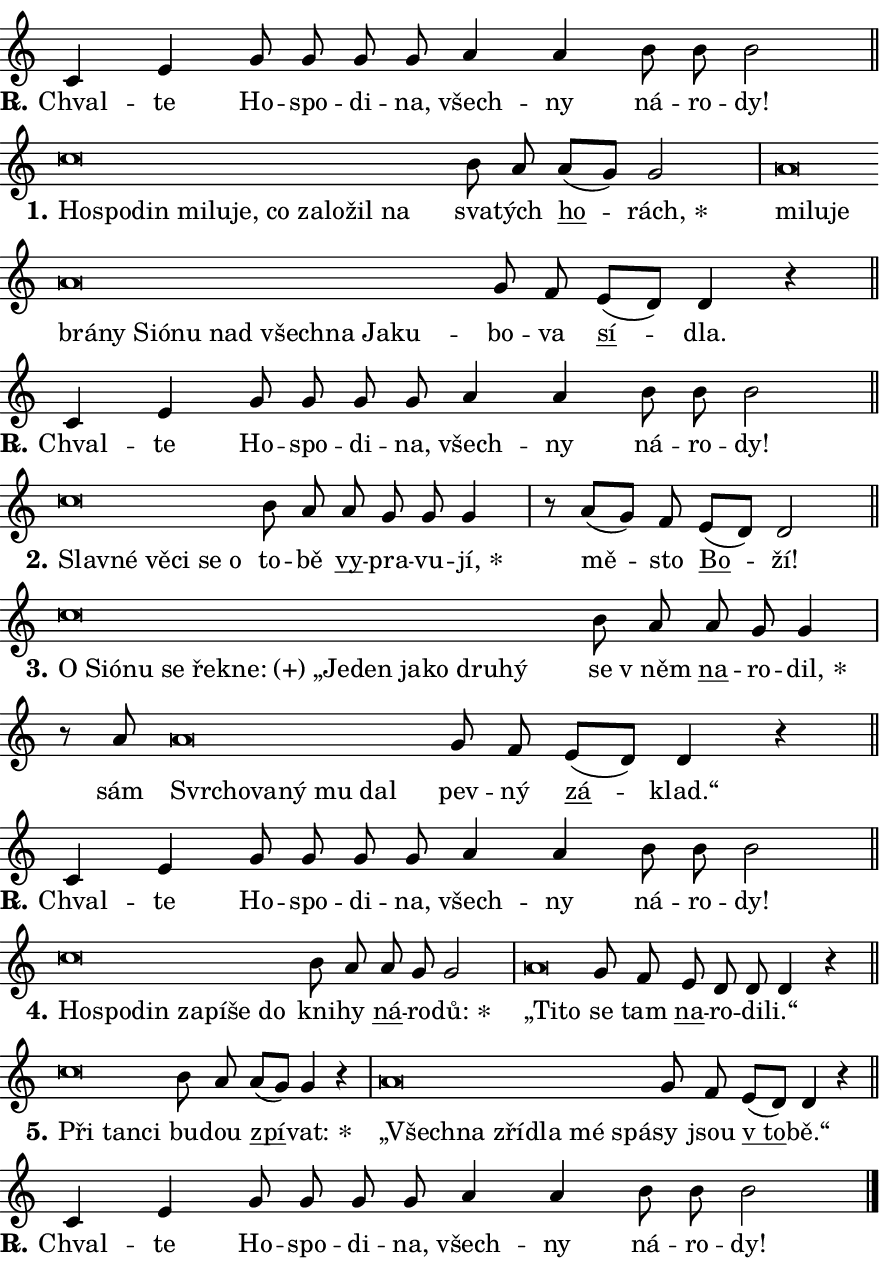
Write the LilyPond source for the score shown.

\version "2.24.0"
\header { tagline = "" }
\paper {
  indent = 0\cm
  top-margin = 0\cm
  right-margin = 0.13\cm % to fit lyric hyphens
  bottom-margin = 0\cm
  left-margin = 0\cm
  paper-width = 15\cm
  page-breaking = #ly:one-page-breaking
  system-system-spacing.basic-distance = #11
  score-system-spacing.basic-distance = #11
  ragged-last = ##f
}


%% Author: Thomas Morley
%% https://lists.gnu.org/archive/html/lilypond-user/2020-05/msg00002.html
#(define (line-position grob)
"Returns position of @var[grob} in current system:
   @code{'start}, if at first time-step
   @code{'end}, if at last time-step
   @code{'middle} otherwise
"
  (let* ((col (ly:item-get-column grob))
         (ln (ly:grob-object col 'left-neighbor))
         (rn (ly:grob-object col 'right-neighbor))
         (col-to-check-left (if (ly:grob? ln) ln col))
         (col-to-check-right (if (ly:grob? rn) rn col))
         (break-dir-left
           (and
             (ly:grob-property col-to-check-left 'non-musical #f)
             (ly:item-break-dir col-to-check-left)))
         (break-dir-right
           (and
             (ly:grob-property col-to-check-right 'non-musical #f)
             (ly:item-break-dir col-to-check-right))))
        (cond ((eqv? 1 break-dir-left) 'start)
              ((eqv? -1 break-dir-right) 'end)
              (else 'middle))))

#(define (tranparent-at-line-position vctor)
  (lambda (grob)
  "Relying on @code{line-position} select the relevant enry from @var{vctor}.
Used to determine transparency,"
    (case (line-position grob)
      ((end) (not (vector-ref vctor 0)))
      ((middle) (not (vector-ref vctor 1)))
      ((start) (not (vector-ref vctor 2))))))

noteHeadBreakVisibility =
#(define-music-function (break-visibility)(vector?)
"Makes @code{NoteHead}s transparent relying on @var{break-visibility}"
#{
  \override NoteHead.transparent =
    #(tranparent-at-line-position break-visibility)
#})

#(define delete-ledgers-for-transparent-note-heads
  (lambda (grob)
    "Reads whether a @code{NoteHead} is transparent.
If so this @code{NoteHead} is removed from @code{'note-heads} from
@var{grob}, which is supposed to be @code{LedgerLineSpanner}.
As a result ledgers are not printed for this @code{NoteHead}"
    (let* ((nhds-array (ly:grob-object grob 'note-heads))
           (nhds-list
             (if (ly:grob-array? nhds-array)
                 (ly:grob-array->list nhds-array)
                 '()))
           ;; Relies on the transparent-property being done before
           ;; Staff.LedgerLineSpanner.after-line-breaking is executed.
           ;; This is fragile ...
           (to-keep
             (remove
               (lambda (nhd)
                 (ly:grob-property nhd 'transparent #f))
               nhds-list)))
      ;; TODO find a better method to iterate over grob-arrays, similiar
      ;; to filter/remove etc for lists
      ;; For now rebuilt from scratch
      (set! (ly:grob-object grob 'note-heads)  '())
      (for-each
        (lambda (nhd)
          (ly:pointer-group-interface::add-grob grob 'note-heads nhd))
        to-keep))))

squashNotes = {
  \override NoteHead.X-extent = #'(-0.2 . 0.2)
  \override NoteHead.Y-extent = #'(-0.75 . 0)
  \override NoteHead.stencil =
    #(lambda (grob)
       (let ((pos (ly:grob-property grob 'staff-position)))
         (begin
           (if (< pos -7) (display "ERROR: Lower brevis then expected\n") (display ""))
           (if (<= pos -6) ly:text-interface::print ly:note-head::print))))
}
unSquashNotes = {
  \revert NoteHead.X-extent
  \revert NoteHead.Y-extent
  \revert NoteHead.stencil
}

hideNotes = \noteHeadBreakVisibility #begin-of-line-visible
unHideNotes = \noteHeadBreakVisibility #all-visible

% work-around for resetting accidentals
% https://lilypond.org/doc/v2.23/Documentation/notation/displaying-rhythms#unmetered-music
cadenzaMeasure = {
  \cadenzaOff
  \partial 1024 s1024
  \cadenzaOn
}

#(define-markup-command (accent layout props text) (markup?)
  "Underline accented syllable"
  (interpret-markup layout props
    #{\markup \override #'(offset . 4.3) \underline { #text }#}))

responsum = \markup \concat {
  "R" \hspace #-1.05 \path #0.1 #'((moveto 0 0.07) (lineto 0.9 0.8)) \hspace #0.05 "."
}

spaceSize = #0.6828661417322834 % exact space size for TeX Gyre Schola

\layout {
  \context {
    \Staff
    \remove "Time_signature_engraver"
    \override LedgerLineSpanner.after-line-breaking = #delete-ledgers-for-transparent-note-heads
  }
  \context {
    \Lyrics {
      \override LyricSpace.minimum-distance = \spaceSize
      \override LyricText.font-name = #"TeX Gyre Schola"
      \override LyricText.font-size = 1
      \override StanzaNumber.font-name = #"TeX Gyre Schola Bold"
      \override StanzaNumber.font-size = 1
    }
  }
  \context {
    \Score 
    \override NoteHead.text =
      #(lambda (grob) 
        (let ((pos (ly:grob-property grob 'staff-position)))
          #{\markup {
            \combine
              \halign #-0.55 \raise #(if (= pos -6) 0 0.5) \override #'(thickness . 2) \draw-line #'(3.2 . 0)
              \musicglyph "noteheads.sM1"
          }#}))
  }
}

% magnetic-lyrics.ily
%
%   written by
%     Jean Abou Samra <jean@abou-samra.fr>
%     Werner Lemberg <wl@gnu.org>
%
%   adapted by
%     Jiri Hon <jiri.hon@gmail.com>
%
% Version 2022-Apr-15

% https://www.mail-archive.com/lilypond-user@gnu.org/msg149350.html

#(define (Left_hyphen_pointer_engraver context)
   "Collect syllable-hyphen-syllable occurrences in lyrics and store
them in properties.  This engraver only looks to the left.  For
example, if the lyrics input is @code{foo -- bar}, it does the
following.

@itemize @bullet
@item
Set the @code{text} property of the @code{LyricHyphen} grob between
@q{foo} and @q{bar} to @code{foo}.

@item
Set the @code{left-hyphen} property of the @code{LyricText} grob with
text @q{foo} to the @code{LyricHyphen} grob between @q{foo} and
@q{bar}.
@end itemize

Use this auxiliary engraver in combination with the
@code{lyric-@/text::@/apply-@/magnetic-@/offset!} hook."
   (let ((hyphen #f)
         (text #f))
     (make-engraver
      (acknowledgers
       ((lyric-syllable-interface engraver grob source-engraver)
        (set! text grob)))
      (end-acknowledgers
       ((lyric-hyphen-interface engraver grob source-engraver)
        ;(when (not (grob::has-interface grob 'lyric-space-interface))
          (set! hyphen grob)));)
      ((stop-translation-timestep engraver)
       (when (and text hyphen)
         (ly:grob-set-object! text 'left-hyphen hyphen))
       (set! text #f)
       (set! hyphen #f)))))

#(define (lyric-text::apply-magnetic-offset! grob)
   "If the space between two syllables is less than the value in
property @code{LyricText@/.details@/.squash-threshold}, move the right
syllable to the left so that it gets concatenated with the left
syllable.

Use this function as a hook for
@code{LyricText@/.after-@/line-@/breaking} if the
@code{Left_@/hyphen_@/pointer_@/engraver} is active."
   (let ((hyphen (ly:grob-object grob 'left-hyphen #f)))
     (when hyphen
       (let ((left-text (ly:spanner-bound hyphen LEFT)))
         (when (grob::has-interface left-text 'lyric-syllable-interface)
           (let* ((common (ly:grob-common-refpoint grob left-text X))
                  (this-x-ext (ly:grob-extent grob common X))
                  (left-x-ext
                   (begin
                     ;; Trigger magnetism for left-text.
                     (ly:grob-property left-text 'after-line-breaking)
                     (ly:grob-extent left-text common X)))
                  ;; `delta` is the gap width between two syllables.
                  (delta (- (interval-start this-x-ext)
                            (interval-end left-x-ext)))
                  (details (ly:grob-property grob 'details))
                  (threshold (assoc-get 'squash-threshold details 0.2)))
             (when (< delta threshold)
               (let* (;; We have to manipulate the input text so that
                      ;; ligatures crossing syllable boundaries are not
                      ;; disabled.  For languages based on the Latin
                      ;; script this is essentially a beautification.
                      ;; However, for non-Western scripts it can be a
                      ;; necessity.
                      (lt (ly:grob-property left-text 'text))
                      (rt (ly:grob-property grob 'text))
                      (is-space (grob::has-interface hyphen 'lyric-space-interface))
                      (space (if is-space " " ""))
                      (extra-delta (if is-space spaceSize 0))
                      ;; Append new syllable.
                      (ltrt-space (if (and (string? lt) (string? rt))
                                (string-append lt space rt)
                                (make-concat-markup (list lt space rt))))
                      ;; Right-align `ltrt` to the right side.
                      (ltrt-space-markup (grob-interpret-markup
                               grob
                               (make-translate-markup
                                (cons (interval-length this-x-ext) 0)
                                (make-right-align-markup ltrt-space)))))
                 (begin
                   ;; Don't print `left-text`.
                   (ly:grob-set-property! left-text 'stencil #f)
                   ;; Set text and stencil (which holds all collected
                   ;; syllables so far) and shift it to the left.
                   (ly:grob-set-property! grob 'text ltrt-space)
                   (ly:grob-set-property! grob 'stencil ltrt-space-markup)
                   (ly:grob-translate-axis! grob (- (- delta extra-delta)) X))))))))))


#(define (lyric-hyphen::displace-bounds-first grob)
   ;; Make very sure this callback isn't triggered too early.
   (let ((left (ly:spanner-bound grob LEFT))
         (right (ly:spanner-bound grob RIGHT)))
     (ly:grob-property left 'after-line-breaking)
     (ly:grob-property right 'after-line-breaking)
     (ly:lyric-hyphen::print grob)))

squashThreshold = #0.4

\layout {
  \context {
    \Lyrics
    \consists #Left_hyphen_pointer_engraver
    \override LyricText.after-line-breaking =
      #lyric-text::apply-magnetic-offset!
    \override LyricHyphen.stencil = #lyric-hyphen::displace-bounds-first
    \override LyricText.details.squash-threshold = \squashThreshold
    \override LyricHyphen.minimum-distance = 0
    \override LyricHyphen.minimum-length = \squashThreshold
  }
}

squashText = \override LyricText.details.squash-threshold = 9999
unSquashText = \override LyricText.details.squash-threshold = \squashThreshold

leftText = \override LyricText.self-alignment-X = #LEFT
unLeftText = \revert LyricText.self-alignment-X

starOffset = #(lambda (grob) 
                (let ((x_offset (ly:self-alignment-interface::aligned-on-x-parent grob)))
                  (if (= x_offset 0) 0 (+ x_offset 1.2))))

star = #(define-music-function (syllable)(string?)
"Append star separator at the end of a syllable"
#{
  \once \override LyricText.X-offset = #starOffset
  \lyricmode { \markup {
    #syllable
    \override #'((font-name . "TeX Gyre Schola Bold")) \hspace #0.2 \lower #0.65 \larger "*"
  } }
#})

starAccent = #(define-music-function (syllable)(string?)
"Append star separator at the end of a syllable and make accent"
#{
  \once \override LyricText.X-offset = #starOffset
  \lyricmode { \markup {
    \accent #syllable
    \override #'((font-name . "TeX Gyre Schola Bold")) \hspace #0.2 \lower #0.65 \larger "*"
  } }
#})

breath = #(define-music-function (syllable)(string?)
"Append breathing indicator at the end of a syllable"
#{
  \lyricmode { \markup { #syllable "+" } }
#})

optionalBreath = #(define-music-function (syllable)(string?)
"Append optional breathing indicator at the end of a syllable"
#{
  \lyricmode { \markup { #syllable "(+)" } }
#})


\score {
    <<
        \new Voice = "melody" { \cadenzaOn \key c \major \relative { c'4 e g8 g g g \bar "" a4 a b8 b b2 \cadenzaMeasure \bar "||" \break } }
        \new Lyrics \lyricsto "melody" { \lyricmode { \set stanza = \responsum
Chval -- te Ho -- spo -- di -- na, všech -- ny ná -- ro -- dy! } }
    >>
    \layout {}
}

\score {
    <<
        \new Voice = "melody" { \cadenzaOn \key c \major \relative { \squashNotes c''\breve*1/16 \hideNotes \breve*1/16 \bar "" \breve*1/16 \bar "" \breve*1/16 \bar "" \breve*1/16 \bar "" \breve*1/16 \bar "" \breve*1/16 \bar "" \breve*1/16 \bar "" \breve*1/16 \bar "" \breve*1/16 \breve*1/16 \bar "" \unHideNotes \unSquashNotes b8 a \bar "" a[( g)] g2 \cadenzaMeasure \bar "|" \squashNotes a\breve*1/16 \hideNotes \breve*1/16 \bar "" \breve*1/16 \bar "" \breve*1/16 \bar "" \breve*1/16 \bar "" \breve*1/16 \bar "" \breve*1/16 \bar "" \breve*1/16 \bar "" \breve*1/16 \bar "" \breve*1/16 \bar "" \breve*1/16 \bar "" \breve*1/16 \breve*1/16 \bar "" \unHideNotes \unSquashNotes g8 f \bar "" e[( d)] d4 r \cadenzaMeasure \bar "||" \break } }
        \new Lyrics \lyricsto "melody" { \lyricmode { \set stanza = "1."
\leftText Ho -- \squashText spo -- din mi -- lu -- je, co za -- lo -- žil na \unLeftText \unSquashText sva -- tých \markup \accent ho -- \star rách, \leftText mi -- \squashText lu -- je brá -- ny Si -- ó -- nu nad všech -- na Ja -- ku -- \unLeftText \unSquashText bo -- va \markup \accent sí -- dla. } }
    >>
    \layout {}
}

\score {
    <<
        \new Voice = "melody" { \cadenzaOn \key c \major \relative { c'4 e g8 g g g \bar "" a4 a b8 b b2 \cadenzaMeasure \bar "||" \break } }
        \new Lyrics \lyricsto "melody" { \lyricmode { \set stanza = \responsum
Chval -- te Ho -- spo -- di -- na, všech -- ny ná -- ro -- dy! } }
    >>
    \layout {}
}

\score {
    <<
        \new Voice = "melody" { \cadenzaOn \key c \major \relative { \squashNotes c''\breve*1/16 \hideNotes \breve*1/16 \bar "" \breve*1/16 \bar "" \breve*1/16 \bar "" \breve*1/16 \breve*1/16 \bar "" \unHideNotes \unSquashNotes b8 a \bar "" a g g g4 \cadenzaMeasure \bar "|" r8 a[( g)] f \bar "" e[( d)] d2 \cadenzaMeasure \bar "||" \break } }
        \new Lyrics \lyricsto "melody" { \lyricmode { \set stanza = "2."
\leftText Slav -- \squashText né vě -- ci se o \unLeftText \unSquashText to -- bě \markup \accent vy -- pra -- vu -- \star jí, mě -- sto \markup \accent Bo -- ží! } }
    >>
    \layout {}
}

\score {
    <<
        \new Voice = "melody" { \cadenzaOn \key c \major \relative { \squashNotes c''\breve*1/16 \hideNotes \breve*1/16 \bar "" \breve*1/16 \bar "" \breve*1/16 \bar "" \breve*1/16 \bar "" \breve*1/16 \bar "" \breve*1/16 \bar "" \breve*1/16 \bar "" \breve*1/16 \bar "" \breve*1/16 \bar "" \breve*1/16 \bar "" \breve*1/16 \breve*1/16 \bar "" \unHideNotes \unSquashNotes b8 a \bar "" a g g4 \cadenzaMeasure \bar "|" r8 a8 \squashNotes a\breve*1/16 \hideNotes \breve*1/16 \bar "" \breve*1/16 \bar "" \breve*1/16 \bar "" \breve*1/16 \breve*1/16 \bar "" \unHideNotes \unSquashNotes g8 f \bar "" e[( d)] d4 r \cadenzaMeasure \bar "||" \break } }
        \new Lyrics \lyricsto "melody" { \lyricmode { \set stanza = "3."
\leftText O \squashText Si -- ó -- nu se řek -- \optionalBreath ne: „Je -- den ja -- ko dru -- hý \unLeftText \unSquashText se "v něm" \markup \accent na -- ro -- \star dil, sám \leftText Svr -- \squashText cho -- va -- ný mu dal \unLeftText \unSquashText pev -- ný \markup \accent zá -- klad.“ } }
    >>
    \layout {}
}

\score {
    <<
        \new Voice = "melody" { \cadenzaOn \key c \major \relative { c'4 e g8 g g g \bar "" a4 a b8 b b2 \cadenzaMeasure \bar "||" \break } }
        \new Lyrics \lyricsto "melody" { \lyricmode { \set stanza = \responsum
Chval -- te Ho -- spo -- di -- na, všech -- ny ná -- ro -- dy! } }
    >>
    \layout {}
}

\score {
    <<
        \new Voice = "melody" { \cadenzaOn \key c \major \relative { \squashNotes c''\breve*1/16 \hideNotes \breve*1/16 \bar "" \breve*1/16 \bar "" \breve*1/16 \bar "" \breve*1/16 \bar "" \breve*1/16 \breve*1/16 \bar "" \unHideNotes \unSquashNotes b8 a \bar "" a g g2 \cadenzaMeasure \bar "|" \squashNotes a\breve*1/16 \hideNotes \breve*1/16 \bar "" \unHideNotes \unSquashNotes g8 f \bar "" e d d d4 r \cadenzaMeasure \bar "||" \break } }
        \new Lyrics \lyricsto "melody" { \lyricmode { \set stanza = "4."
\leftText Ho -- \squashText spo -- din za -- pí -- še do \unLeftText \unSquashText kni -- hy \markup \accent ná -- ro -- \star dů: \leftText „Ti -- \squashText to \unLeftText \unSquashText se tam \markup \accent na -- ro -- di -- li.“ } }
    >>
    \layout {}
}

\score {
    <<
        \new Voice = "melody" { \cadenzaOn \key c \major \relative { \squashNotes c''\breve*1/16 \hideNotes \breve*1/16 \breve*1/16 \bar "" \unHideNotes \unSquashNotes b8 a \bar "" a[( g)] g4 r \cadenzaMeasure \bar "|" \squashNotes a\breve*1/16 \hideNotes \breve*1/16 \bar "" \breve*1/16 \bar "" \breve*1/16 \bar "" \breve*1/16 \breve*1/16 \bar "" \unHideNotes \unSquashNotes g8 f \bar "" e[( d)] d4 r \cadenzaMeasure \bar "||" \break } }
        \new Lyrics \lyricsto "melody" { \lyricmode { \set stanza = "5."
\leftText Při \squashText tan -- ci \unLeftText \unSquashText bu -- dou \markup \accent zpí -- \star vat: \leftText „Všech -- \squashText na zří -- dla mé spá -- \unLeftText \unSquashText sy jsou \markup \accent "v to" -- bě.“ } }
    >>
    \layout {}
}

\score {
    <<
        \new Voice = "melody" { \cadenzaOn \key c \major \relative { c'4 e g8 g g g \bar "" a4 a b8 b b2 \cadenzaMeasure \bar "||" \break } \bar "|." }
        \new Lyrics \lyricsto "melody" { \lyricmode { \set stanza = \responsum
Chval -- te Ho -- spo -- di -- na, všech -- ny ná -- ro -- dy! } }
    >>
    \layout {}
}
